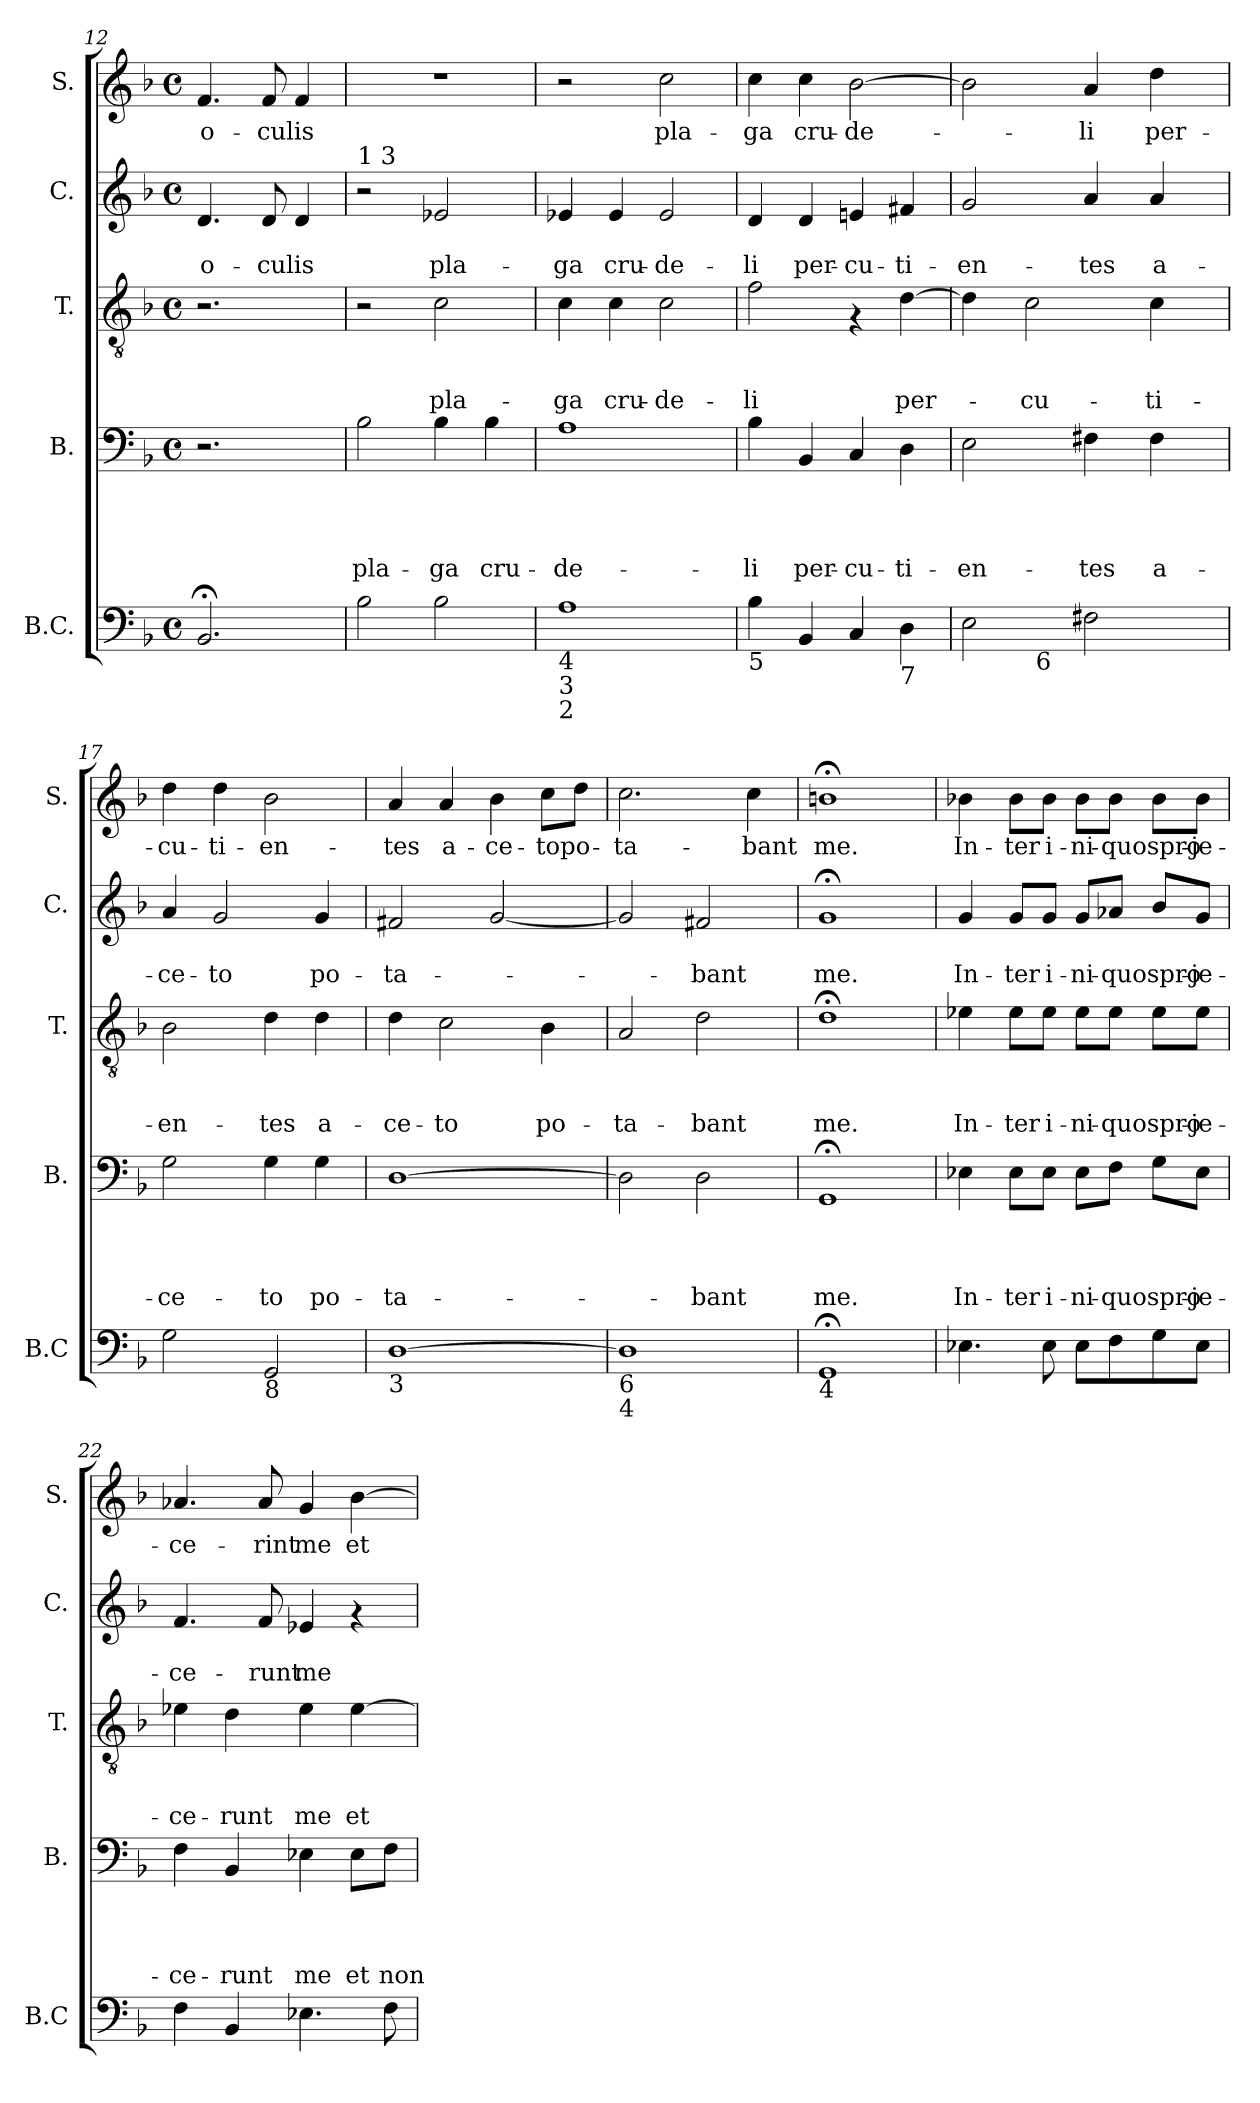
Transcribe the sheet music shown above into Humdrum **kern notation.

**kern	**kern	**text	**text	**text	**text	**kern	**text	**text	**text	**kern	**text	**text	**kern	**text
*part5	*part4	*part4	*part4	*part4	*part4	*part3	*part3	*part3	*part3	*part2	*part2	*part2	*part1	*part1
*staff5	*staff4	*staff4	*staff4	*staff4	*staff4	*staff3	*staff3	*staff3	*staff3	*staff2	*staff2	*staff2	*staff1	*staff1
*I"B.C.	*I"B.	*	*	*	*	*I"T.	*	*	*	*I"C.	*	*	*I"S.	*
*I'B.C	*I'B.	*	*	*	*	*I'T.	*	*	*	*I'C.	*	*	*I'S.	*
*clefF4	*clefF4	*	*	*	*	*clefGv2	*	*	*	*clefG2	*	*	*clefG2	*
*k[b-]	*k[b-]	*	*	*	*	*k[b-]	*	*	*	*k[b-]	*	*	*k[b-]	*
*F:	*F:	*	*	*	*	*F:	*	*	*	*F:	*	*	*F:	*
*M4/4	*M4/4	*	*	*	*	*M4/4	*	*	*	*M4/4	*	*	*M4/4	*
*met(c)	*met(c)	*	*	*	*	*met(c)	*	*	*	*met(c)	*	*	*met(c)	*
=12	=12	=12	=12	=12	=12	=12	=12	=12	=12	=12	=12	=12	=12	=12
!	!	!	!	!	!	!	!	!	!	!	!	!LO:LY:b	!	!LO:LY:b
2.BB-;/	2.r	.	.	.	.	2.r	.	.	.	4.d/	.	o-	4.f/	o-
!	!	!	!	!	!	!	!	!	!	!	!	!LO:LY:b	!	!LO:LY:b
.	.	.	.	.	.	.	.	.	.	8d/	.	-culis	8f/	-culis
.	.	.	.	.	.	.	.	.	.	4d/	.	.	4f/	.
!!LO:PB:g=z
=13	=13	=13	=13	=13	=13	=13	=13	=13	=13	=13	=13	=13	=13	=13
!	!	!	!	!	!	!	!	!	!	!LO:TX:a:t=1 3	!	!	!	!
!	!	!	!	!	!LO:LY:b	!	!	!	!	!	!	!	!	!
2B-\	2B-\	.	.	.	pla-	2r	.	.	.	2r	.	.	1r	.
!	!	!	!	!	!LO:LY:b	!	!	!	!LO:LY:b	!	!	!LO:LY:b	!	!
2B-\	4B-\	.	.	.	-ga	2c\	.	.	pla-	2e-X/	.	pla-	.	.
!	!	!	!	!	!LO:LY:b	!	!	!	!	!	!	!	!	!
.	4B-\	.	.	.	cru-	.	.	.	.	.	.	.	.	.
=14	=14	=14	=14	=14	=14	=14	=14	=14	=14	=14	=14	=14	=14	=14
!LO:TX:b:t=4	!	!	!	!	!	!	!	!	!	!	!	!	!	!
!LO:TX:b:t=3	!	!	!	!	!	!	!	!	!	!	!	!	!	!
!LO:TX:b:t=2	!	!	!	!	!	!	!	!	!	!	!	!	!	!
!	!	!	!	!	!LO:LY:b	!	!	!	!LO:LY:b	!	!	!LO:LY:b	!	!
1A	1A	.	.	.	-de-	4c\	.	.	-ga	4e-X/	.	-ga	2r	.
!	!	!	!	!	!	!	!	!	!LO:LY:b	!	!	!LO:LY:b	!	!
.	.	.	.	.	.	4c\	.	.	cru-	4e-/	.	cru-	.	.
!	!	!	!	!	!	!	!	!	!LO:LY:b	!	!	!LO:LY:b	!	!LO:LY:b
.	.	.	.	.	.	2c\	.	.	-de-	2e-/	.	-de-	2cc\	pla-
=15	=15	=15	=15	=15	=15	=15	=15	=15	=15	=15	=15	=15	=15	=15
!LO:TX:b:t=5	!	!	!	!	!	!	!	!	!	!	!	!	!	!
!	!	!	!	!	!LO:LY:b	!	!	!	!LO:LY:b	!	!	!LO:LY:b	!	!LO:LY:b
4B-\	4B-\	.	.	.	-li	2f\	.	.	-li	4d/	.	-li	4cc\	-ga
!	!	!	!	!	!LO:LY:b	!	!	!	!	!	!	!LO:LY:b	!	!LO:LY:b
4BB-/	4BB-/	.	.	.	per-	.	.	.	.	4d/	.	per-	4cc\	cru-
!	!	!	!	!	!LO:LY:b	!	!	!	!	!	!	!LO:LY:b	!	!LO:LY:b
4C/	4C/	.	.	.	-cu-	4rF	.	.	.	4en/	.	-cu-	[>2b-\	-de-
!LO:TX:b:t=7	!	!	!	!	!	!	!	!	!	!	!	!	!	!
!	!	!	!	!	!LO:LY:b	!	!	!	!LO:LY:b	!	!	!LO:LY:b	!	!
4D\	4D\	.	.	.	-ti-	[>4d\	.	.	per-	4f#X/	.	-ti-	.	.
=16	=16	=16	=16	=16	=16	=16	=16	=16	=16	=16	=16	=16	=16	=16
!LO:TX:b:t=3	!	!	!	!	!	!	!	!	!	!	!	!	!	!
!LO:TX:b:t=3	!	!	!	!	!	!	!	!	!	!	!	!	!	!
!	!	!	!	!	!LO:LY:b	!	!	!	!	!	!	!LO:LY:b	!	!
*^	*	*	*	*	*	*	*	*	*	*	*	*	*	*
2E>\	5ryy	2E\	.	.	.	-en-	4d\]	.	.	.	2g/	.	-en-	2b-\]	.
.	20ryy	.	.	.	.	.	.	.	.	.	.	.	.	.	.
!	!	!	!	!	!	!	!	!	!	!LO:LY:b	!	!	!	!	!
.	80.ryy	.	.	.	.	.	2c\	.	.	-cu-	.	.	.	.	.
!	!LO:TX:b:t=6	!	!	!	!	!	!	!	!	!	!	!	!	!	!
.	5%2ryy	.	.	.	.	.	.	.	.	.	.	.	.	.	.
!	!	!	!	!	!	!LO:LY:b	!	!	!	!	!	!	!LO:LY:b	!	!LO:LY:b
2F#X>\	.	4F#X\	.	.	.	-tes	.	.	.	.	4a/	.	-tes	4a/	-li
.	5ryy	.	.	.	.	.	.	.	.	.	.	.	.	.	.
!	!	!	!	!	!	!LO:LY:b	!	!	!	!LO:LY:b	!	!	!LO:LY:b	!	!LO:LY:b
.	.	4F#\	.	.	.	a-	4c\	.	.	-ti-	4a/	.	a-	4dd\	per-
.	10ryy	.	.	.	.	.	.	.	.	.	.	.	.	.	.
.	40ryy	.	.	.	.	.	.	.	.	.	.	.	.	.	.
.	160ryy	.	.	.	.	.	.	.	.	.	.	.	.	.	.
=17	=17	=17	=17	=17	=17	=17	=17	=17	=17	=17	=17	=17	=17	=17	=17
!	!	!	!	!	!	!LO:LY:b	!	!	!	!LO:LY:b	!	!	!LO:LY:b	!	!LO:LY:b
*v	*v	*	*	*	*	*	*	*	*	*	*	*	*	*	*
2G\	2G\	.	.	.	-ce-	2B-\	.	.	-en-	4a/	.	-ce-	4dd\	-cu-
!	!	!	!	!	!	!	!	!	!	!	!	!LO:LY:b	!	!LO:LY:b
.	.	.	.	.	.	.	.	.	.	2g/	.	-to	4dd\	-ti-
!LO:TX:b:t=8	!	!	!	!	!	!	!	!	!	!	!	!	!	!
!	!	!	!	!	!LO:LY:b	!	!	!	!LO:LY:b	!	!	!	!	!LO:LY:b
2GG/	4G\	.	.	.	-to	4d\	.	.	-tes	.	.	.	2b-\	-en-
!	!	!	!	!	!LO:LY:b	!	!	!	!LO:LY:b	!	!	!LO:LY:b	!	!
.	4G\	.	.	.	po-	4d\	.	.	a-	4g/	.	po-	.	.
=18	=18	=18	=18	=18	=18	=18	=18	=18	=18	=18	=18	=18	=18	=18
!LO:TX:b:t=3	!	!	!	!	!	!	!	!	!	!	!	!	!	!
!	!	!	!	!	!LO:LY:b	!	!	!	!LO:LY:b	!	!	!LO:LY:b	!	!LO:LY:b
[>1D>	[>1D	.	.	.	-ta-	4d\	.	.	-ce-	2f#X/	.	-ta-	4a/	-tes
!	!	!	!	!	!	!	!	!	!LO:LY:b	!	!	!	!	!LO:LY:b
.	.	.	.	.	.	2c\	.	.	-to	.	.	.	4a/	a-
!	!	!	!	!	!	!	!	!	!	!	!	!	!	!LO:LY:b
.	.	.	.	.	.	.	.	.	.	[<2g/	.	.	4b-\	-ce-
!	!	!	!	!	!	!	!	!	!LO:LY:b	!	!	!	!	!LO:LY:b
.	.	.	.	.	.	4B-\	.	.	po-	.	.	.	8cc\L	-topo-
.	.	.	.	.	.	.	.	.	.	.	.	.	8dd\J	.
=19	=19	=19	=19	=19	=19	=19	=19	=19	=19	=19	=19	=19	=19	=19
!LO:TX:b:t=6	!	!	!	!	!	!	!	!	!	!	!	!	!	!
!LO:TX:b:t=4	!	!	!	!	!	!	!	!	!	!	!	!	!	!
!	!	!	!	!	!	!	!	!	!LO:LY:b	!	!	!	!	!LO:LY:b
1D]	2D\]	.	.	.	.	2A/	.	.	-ta-	2g/]	.	.	2.cc\	-ta-
!	!	!	!	!	!LO:LY:b	!	!	!	!LO:LY:b	!	!	!LO:LY:b	!	!
.	2D\	.	.	.	-bant	2d\	.	.	-bant	2f#X/	.	-bant	.	.
!	!	!	!	!	!	!	!	!	!	!	!	!	!	!LO:LY:b
.	.	.	.	.	.	.	.	.	.	.	.	.	4cc\	-bant
=20	=20	=20	=20	=20	=20	=20	=20	=20	=20	=20	=20	=20	=20	=20
!LO:TX:b:t=4	!	!	!	!	!	!	!	!	!	!	!	!	!	!
!	!	!	!	!	!LO:LY:b	!	!	!	!LO:LY:b	!	!	!LO:LY:b	!	!LO:LY:b
1GG;	1GG;	.	.	.	me.	1d;<	.	.	me.	1g;	.	me.	1bn;<	me.
!!LO:LB:g=z
=21	=21	=21	=21	=21	=21	=21	=21	=21	=21	=21	=21	=21	=21	=21
!	!	!	!	!	!LO:LY:b	!	!	!	!LO:LY:b	!	!	!LO:LY:b	!	!LO:LY:b
4.E-X\	4E-X\	.	.	.	In-	4e-X\	.	.	In-	4g/	.	In-	4b-X\	In-
!	!	!	!	!	!LO:LY:b	!	!	!	!LO:LY:b	!	!	!LO:LY:b	!	!LO:LY:b
.	8E-\L	.	.	.	-ter	8e-\L	.	.	-ter	8g/L	.	-ter	8b-\L	-ter
!	!	!	!	!	!LO:LY:b	!	!	!	!LO:LY:b	!	!	!LO:LY:b	!	!LO:LY:b
8E-\	8E-\J	.	.	.	i-	8e-\J	.	.	i-	8g/J	.	i-	8b-\J	i-
!	!	!	!	!	!LO:LY:b	!	!	!	!LO:LY:b	!	!	!LO:LY:b	!	!LO:LY:b
8E-\L	8E-\L	.	.	.	-ni-	8e-\L	.	.	-ni-	8g/L	.	-ni-	8b-\L	-ni-
!	!	!	!	!	!LO:LY:b	!	!	!	!LO:LY:b	!	!	!LO:LY:b	!	!LO:LY:b
8F\	8F\J	.	.	.	-quospro-	8e-\J	.	.	-quospro-	8a-X/J	.	-quospro-	8b-\J	-quospro-
8G\	8G\L	.	.	.	.	8e-\L	.	.	.	8b-/L	.	.	8b-\L	.
!	!	!	!	!	!LO:LY:b	!	!	!	!LO:LY:b	!	!	!LO:LY:b	!	!LO:LY:b
8E-\J	8E-\J	.	.	.	-je-	8e-\J	.	.	-je-	8g/J	.	-je-	8b-\J	-je-
=22	=22	=22	=22	=22	=22	=22	=22	=22	=22	=22	=22	=22	=22	=22
!	!	!	!	!	!LO:LY:b	!	!	!	!LO:LY:b	!	!	!LO:LY:b	!	!LO:LY:b
4F\	4F\	.	.	.	-ce-	4e-X\	.	.	-ce-	4.f/	.	-ce-	4.a-X/	-ce-
!	!	!	!	!	!LO:LY:b	!	!	!	!LO:LY:b	!	!	!	!	!
4BB-/	4BB-/	.	.	.	-runt	4d\	.	.	-runt	.	.	.	.	.
!	!	!	!	!	!	!	!	!	!	!	!	!LO:LY:b	!	!LO:LY:b
.	.	.	.	.	.	.	.	.	.	8f/	.	-runt	8a-/	-rint
!	!	!	!	!	!LO:LY:b	!	!	!	!LO:LY:b	!	!	!LO:LY:b	!	!LO:LY:b
4.E-X\	4E-X\	.	.	.	me	4e-\	.	.	me	4e-X/	.	me	4g/	me
!	!	!	!	!	!LO:LY:b	!	!	!	!LO:LY:b	!	!	!	!	!LO:LY:b
.	8E-\L	.	.	.	et	[>4e-\	.	.	et	4rf	.	.	[>4b-\	et
!	!	!	!	!	!LO:LY:b	!	!	!	!	!	!	!	!	!
8F\	8F\J	.	.	.	non	.	.	.	.	.	.	.	.	.
=	=	=	=	=	=	=	=	=	=	=	=	=	=	=
*-	*-	*-	*-	*-	*-	*-	*-	*-	*-	*-	*-	*-	*-	*-
